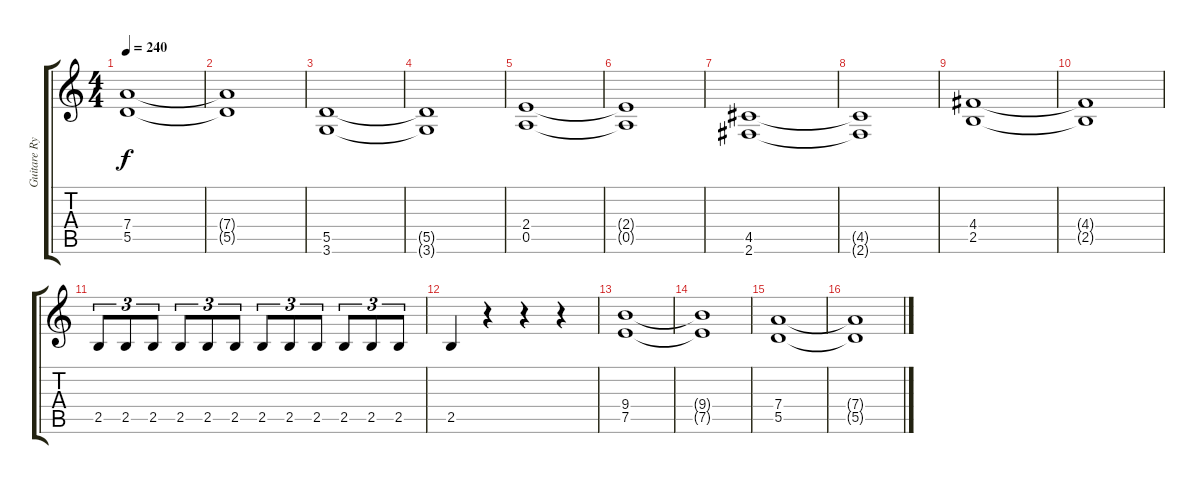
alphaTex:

\track ("Guitare Rythme" "Guitare Ry") {instrument overdrivenguitar}
\staff {score tabs}
\tuning (E4 B3 G3 D3 A2 E2) {hide}
\ts (4 4)
\tempo 240
\clef g2
\ks c
(7.4 5.5).1{dy f} |
(7.4{t} 5.5{t}).1 |
(5.5 3.6).1 |
(5.5{t} 3.6{t}).1 |
(2.4 0.5).1 |
(2.4{t} 0.5{t}).1 |
(4.5 2.6).1 |
(4.5{t} 2.6{t}).1 |
(4.4 2.5).1 |
(4.4{t} 2.5{t}).1 |
2.5.8{tu (3 2)} 2.5.8{tu (3 2)} 2.5.8{tu (3 2)} 2.5.8{tu (3 2)} 2.5.8{tu (3 2)} 2.5.8{tu (3 2)} 2.5.8{tu (3 2)} 2.5.8{tu (3 2)} 2.5.8{tu (3 2)} 2.5.8{tu (3 2)} 2.5.8{tu (3 2)} 2.5.8{tu (3 2)} |
2.5.4 r.4 r.4 r.4 |
(9.4 7.5).1 |
(9.4{t} 7.5{t}).1 |
(7.4 5.5).1 |
(7.4{t} 5.5{t}).1
